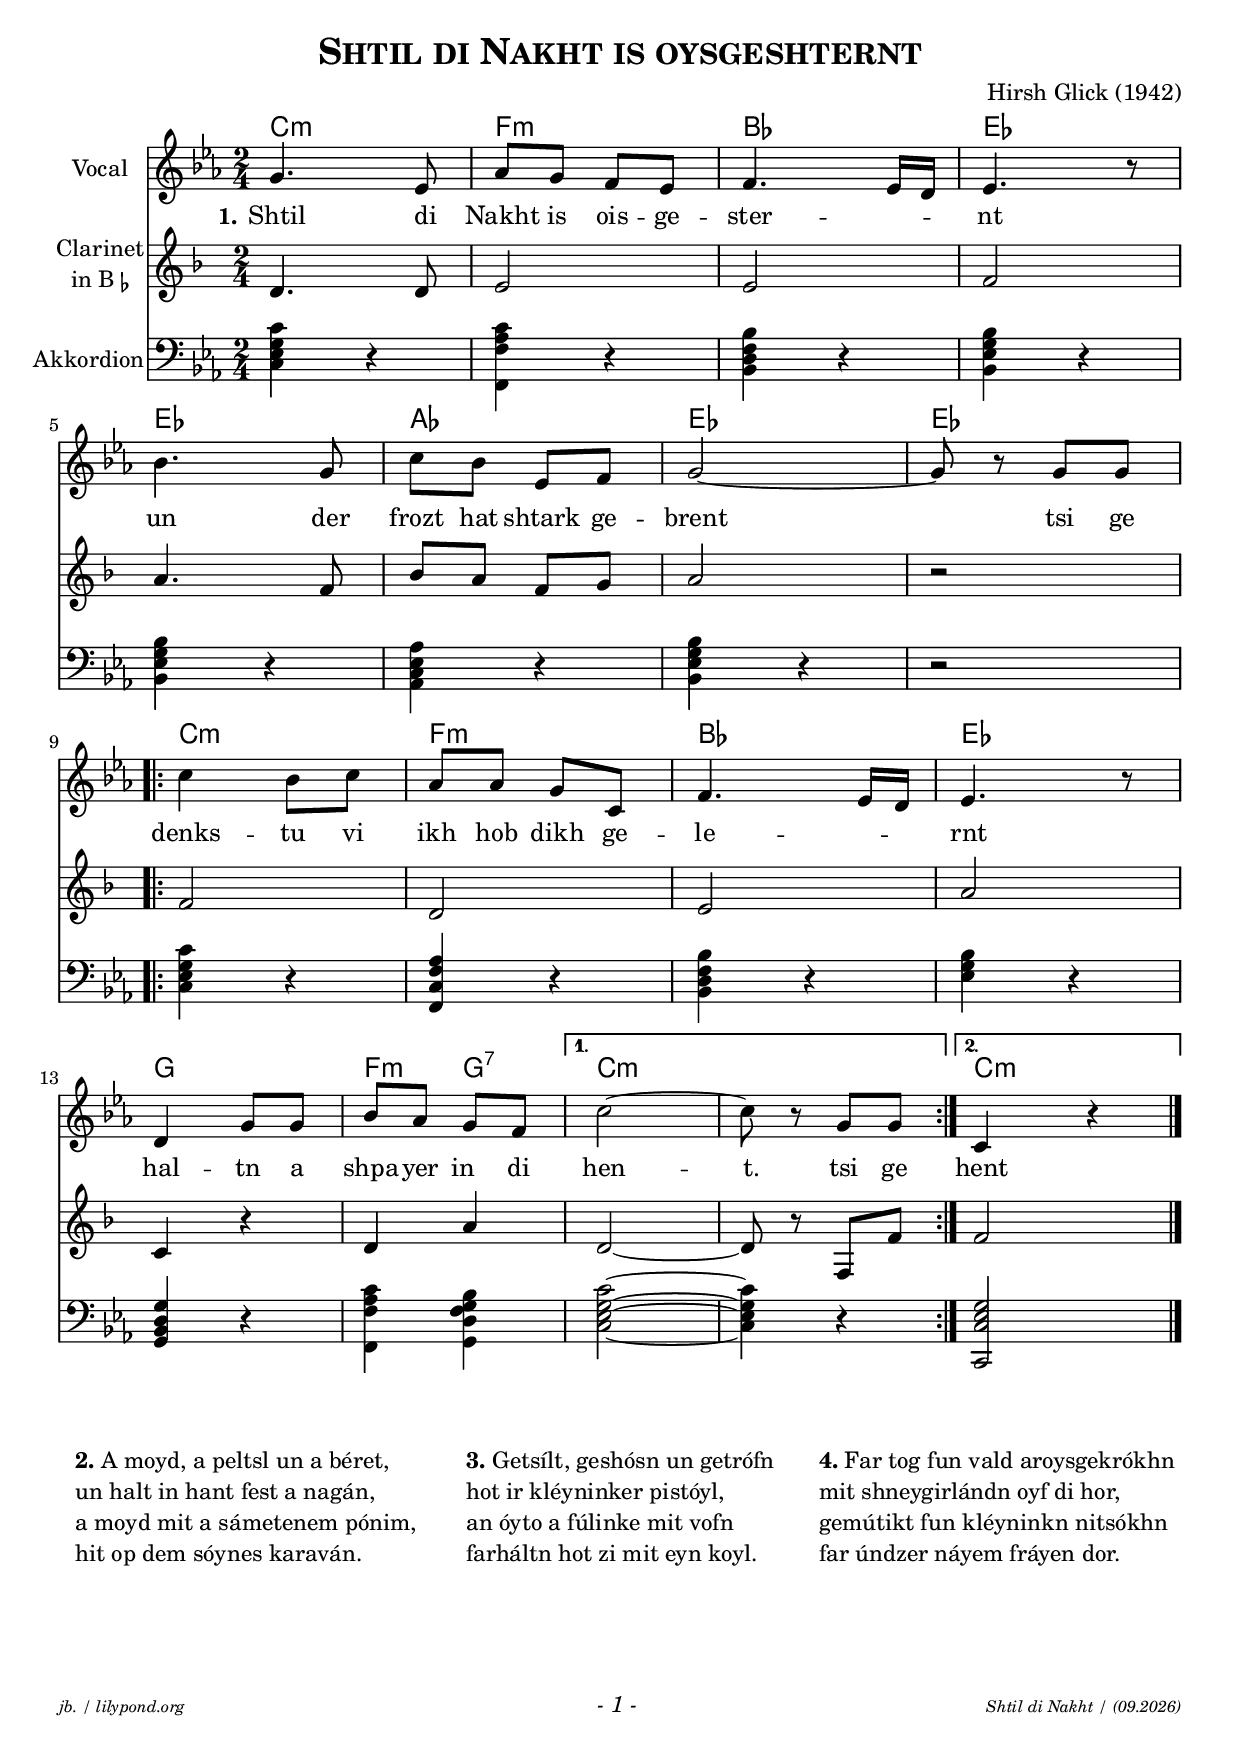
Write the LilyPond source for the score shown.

\version "2.20.0"

\version "2.20.0"

piecename_footerline = "Shtil di Nakht"

\header {
  title = \markup \caps  {"Shtil di Nakht is oysgeshternt"}
  composer = "Hirsh Glick (1942)"
}

\include "../_common/footers.ily"
\footer_common_with_pagenum 

\paper {
  system-system-spacing.padding = #1
}

\version "2.20.0"

global = {
  \key c \minor
  \time 2/4
  }

voice_chords = 
  \chordmode 
    { 
    c2:m f:m bes es \break
    es as es es \break
    c:m f:m bes es \break
    g f4:m g4:7 c1:m c2:m 
    }


voice_vocal =     
  \transpose c c' {
    \clef "treble"
    g4. es8 as g f es f4. es16 d es4. r8
    \break
    bes4. g8 c' bes es f g2~ g8 r8 g g
    \break
    
    \repeat volta 2 {
      c'4  bes8 c' as as g c f4. es16 d es4. r8
      \break
      d4 g8 g bes as g f 
      }
    \alternative {
       { c'2~ c'8 r g  g }
       { c4 r4 \bar "|."  }
      }
     
  }

voice_clarinet = 
  \transpose c c' {
    \clef "treble"
    c4. c8 d2 d2 es 
    g4. es8  as8 g es f g2 r 
    \repeat volta 2 {
      es2 c  d  g  
      bes,4 r c4 g 
      }
    \alternative {
       { c2~ | c8 r es,  es }
       {es2}
       }  
   }


voice_accordion = {
  \clef "bass"

  <c es g c'>4 r   <f, c' f as> r  <bes, d f bes> r  <bes, es g bes> r
  <bes, es g bes> r <as, c es as> r <bes, es g bes> r r2
  \repeat volta 2 {
    <c es g c'>4 r <f, c f as> r  <bes, d f bes> r <es g bes> r 
    <g, bes, d g> r <f, c' f as>4 <g, bes d f g> 
    }
  \alternative {
      {<c es g c'>2~  | <c es g c'>4 r  }
      {<c, es g c>2}
    }  
  
  }

\version "2.20.0"

stanza_one = \lyricmode { 
  \set stanza = "1."
  Shtil4. di8 Nakht8 is ois -- ge -- ster2 -- nt 
  un4. der8 frozt hat shtark ge -- brent2 4 tsi8 ge
  denks4 -- tu8 vi ikh hob dikh ge -- le2 -- rnt
  hal4 -- tn8 a shpa -- yer in di hen2 -- t.8 8 tsi ge
  hent
}

lyrics_tabloid = 
  \markup \fontsize #0 {
    \fill-line {
      \hspace #1
      \column {
        \line { \bold {2.} A moyd, a peltsl un a béret, }
        \line { un halt in hant fest a nagán, }
        \line { a moyd mit a sámetenem pónim, }
        \line { hit op dem sóynes karaván. }
      }
      \hspace #1
      \column  {
        \line { \bold {3.} Getsílt, geshósn un getrófn }
        \line { hot ir kléyninker pistóyl, }
        \line { an óyto a fúlinke mit vofn  }
        \line {farháltn hot zi mit eyn koyl. }
      }
      \hspace #1
      \column  {
        \line { \bold {4.} Far tog fun vald aroysgekrókhn }
        \line { mit shneygirlándn oyf di hor, }
        \line { gemútikt fun kléyninkn nitsókhn }
        \line { far úndzer náyem fráyen dor. }
     }
      \hspace #1
    }
  }


\markup \vspace #0 % space between header and score

\score {
  
%MIDION%  \unfoldRepeats { %directive do this only on midigenreration

<<
  \new ChordNames
    \voice_chords
    
  \new Staff \with { midiInstrument = "Violin"
    instrumentName = "Vocal" } 
    { 
    \clef "treble"
    {
    \global
    \voice_vocal
    }  
  }
  
  \new Lyrics {
      \override VerticalAxisGroup.nonstaff-relatedstaff-spacing.padding = #1
      \stanza_one
    }

  \new Staff \with {
    midiInstrument = "Clarinet"
    instrumentName = \markup { \center-column { "Clarinet"\line { "in B" \tiny \flat } } } 
    }
    { 
      \transpose a b {
        \global
        \voice_clarinet
        }  
    }

  \new Staff \with {
    midiInstrument = "Acoustic Grand"
    instrumentName = "Akkordion" }
    {
      \global
      \voice_accordion
    }
>>

  \layout { }
} 
\markup \vspace #1 % space score and table
\lyrics_tabloid
